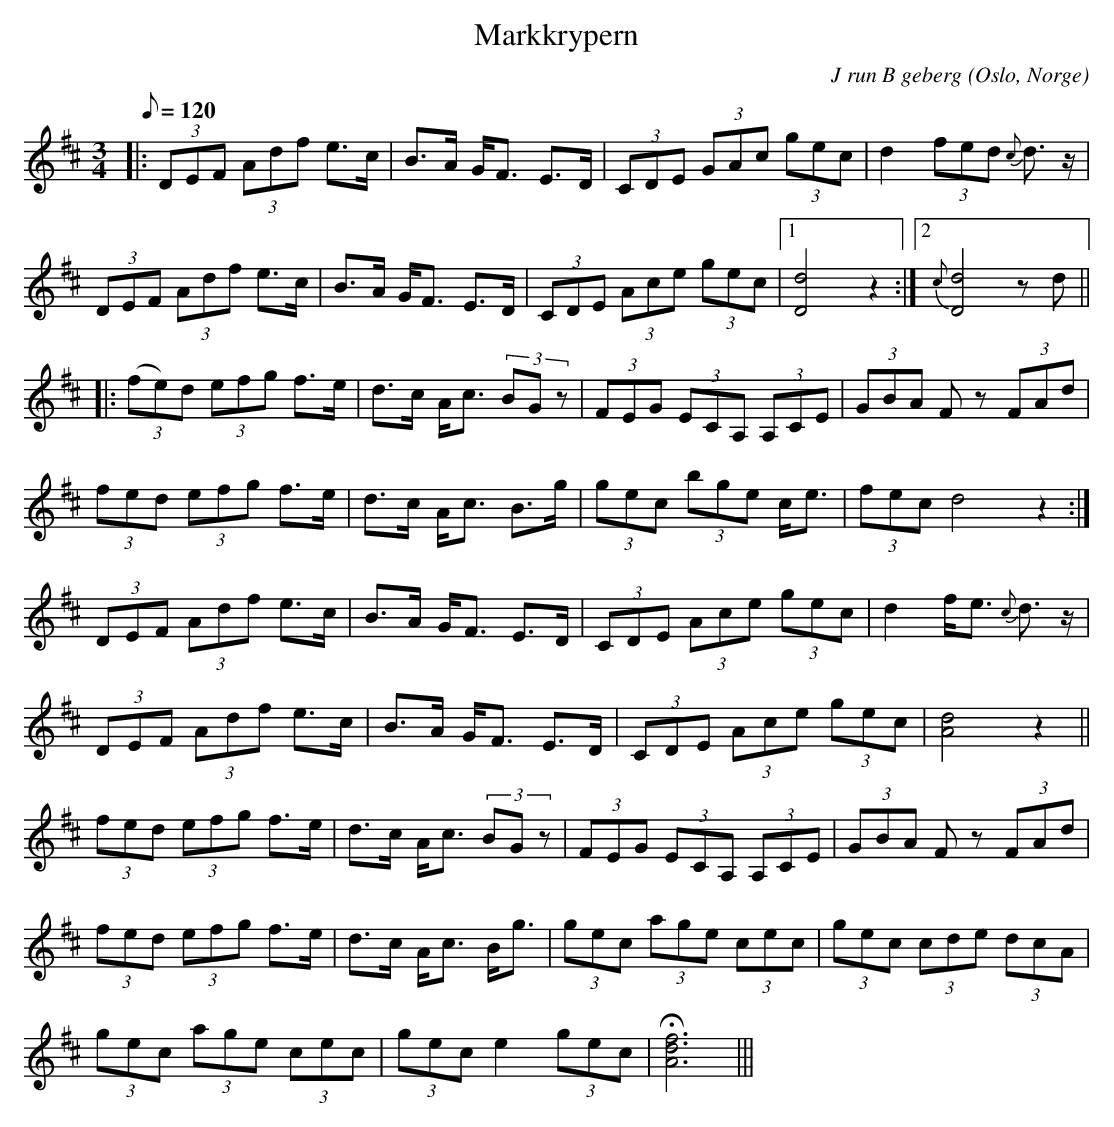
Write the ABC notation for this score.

X:1
T:Markkrypern
M:3/4
L:1/8
Q:120
O:Oslo, Norge
C:J run B geberg
M:3/4
L:1/16
K:D
|:(3D2E2F2 (3A2d2f2 e3c | B3A GF3 E3D| (3C2D2E2 (3G2A2c2 (3g2e2c2| d4(3f2e2d2 {c}d3z|
(3D2E2F2 (3A2d2f2 e3c | B3A GF3 E3D |(3C2D2E2 (3A2c2e2 (3g2e2c2|1 [D8d8]z4:|2 {c}[D8d8]z2d2 ||
|:(3(f2e2)d2 (3e2f2g2 f3e|d3c Ac3 (3B2G2z2| (3F2E2G2 (3E2C2A,2 (3A,2C2E2|(3G2B2A2 F2z2 (3F2A2d2|
 (3f2e2d2 (3e2f2g2 f3e|d3c Ac3 B3g |(3g2e2c2 (3b2g2e2 ce3| (3f2e2c2 d8z4:|
(3D2E2F2 (3A2d2f2 e3c | B3A GF3 E3D| (3C2D2E2 (3A2c2e2 (3g2e2c2| d4fe3 {c}d3z|
(3D2E2F2 (3A2d2f2 e3c | B3A GF3 E3D |(3C2D2E2 (3A2c2e2 (3g2e2c2| [A8d8]z4||
(3f2e2d2 (3e2f2g2 f3e|d3c Ac3 (3B2G2z2| (3F2E2G2 (3E2C2A,2 (3A,2C2E2|(3G2B2A2 F2z2 (3F2A2d2|
 (3f2e2d2 (3e2f2g2 f3e|d3c Ac3 Bg3 |(3g2e2c2 (3a2g2e2 (3c2e2c2|(3g2e2c2 (3c2d2e2 (3d2c2A2|
(3g2e2c2 (3a2g2e2 (3c2e2c2|(3g2e2c2 e4 (3g2e2c2|!fermata![Adf]12|||
